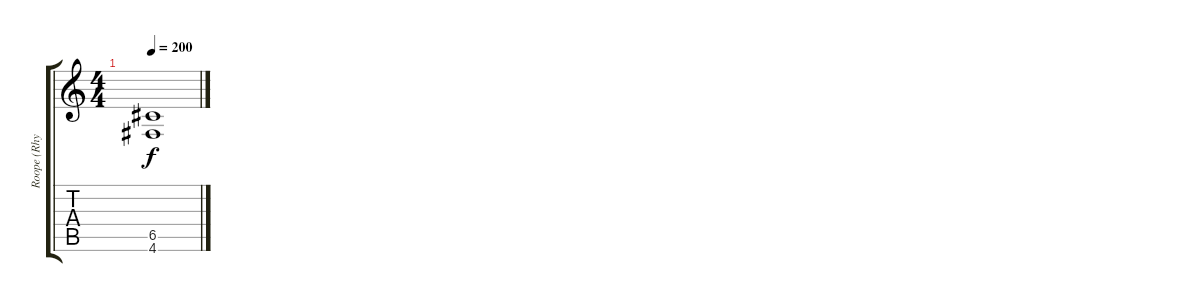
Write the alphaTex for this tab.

\track ("Roope (Rhythm)" "Roope (Rhy") {instrument distortionguitar}
\staff {score tabs}
\tuning (D4 A3 F3 C3 G2 D2) {hide}
\ts (4 4)
\tempo 200
\clef g2
\ks c
(6.5{t} 4.6{t}).1{dy f}
